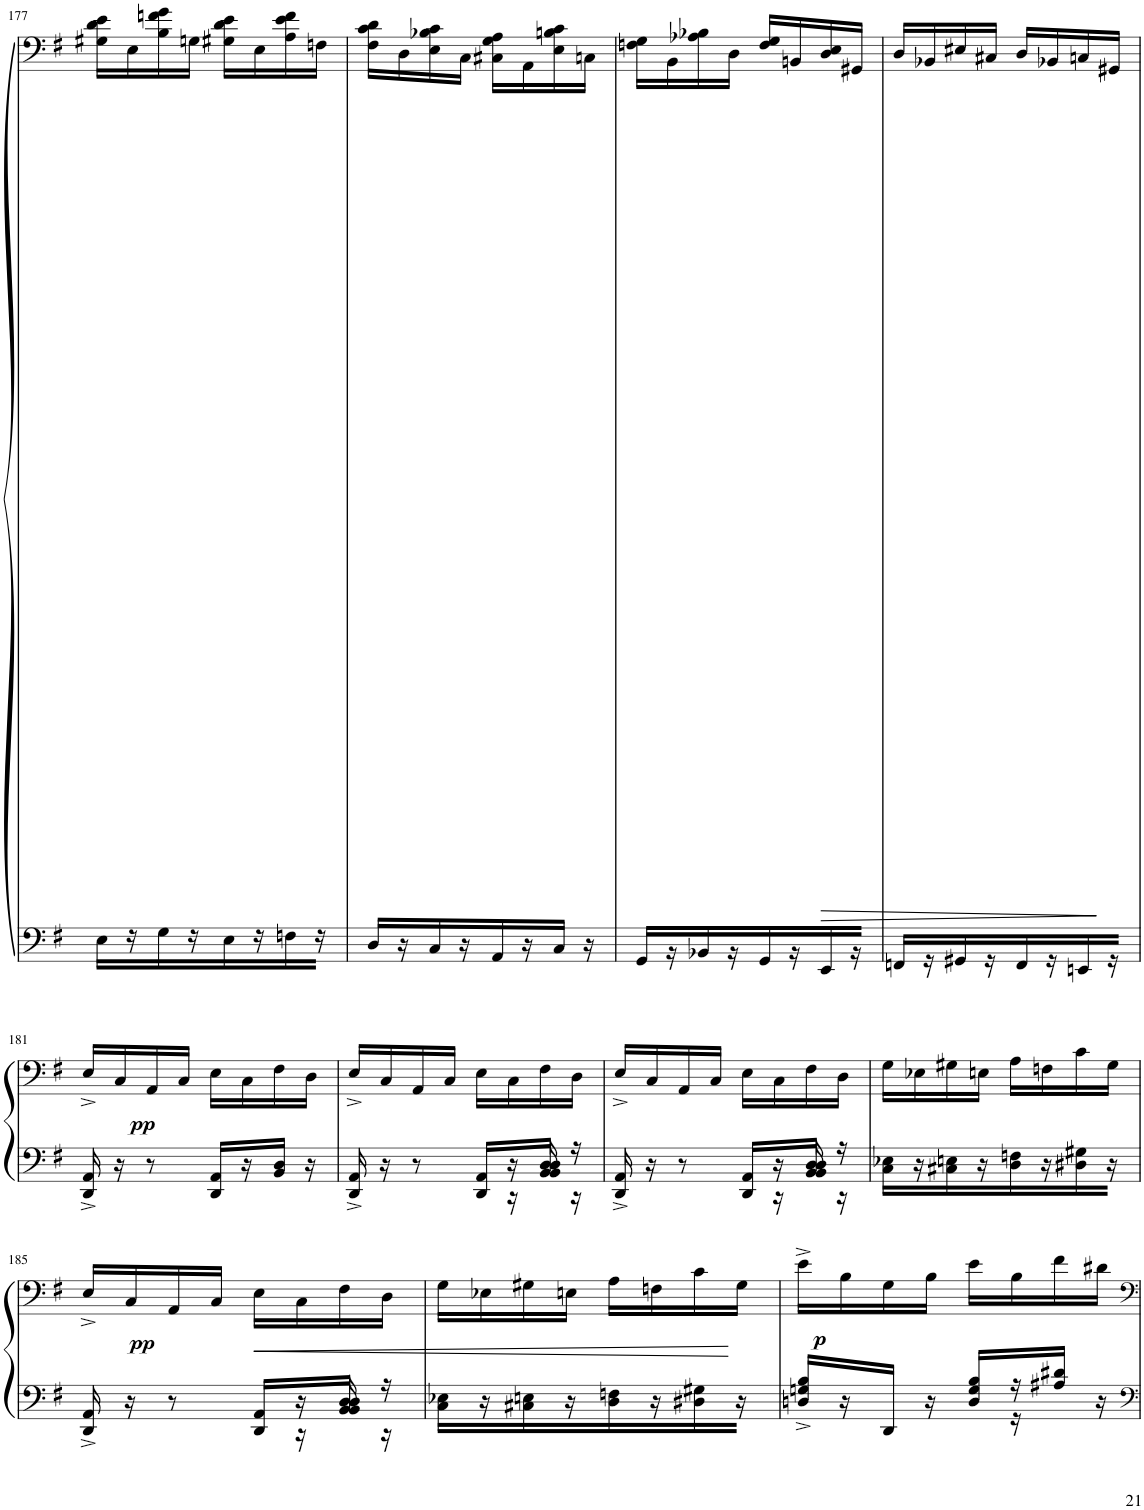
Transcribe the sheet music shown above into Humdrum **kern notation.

**kern	**kern	**dynam
*part1	*part1	*part1
*staff2	*staff1	*staff1/2
*I"Piano	*	*
!!LO:PB:g=z
*clefF4	*clefF4	*
*k[f#]	*k[f#]	*
*M2/4	*M2/4	*
=177	=177	=177
16E\LL	16G#X\ 16d\ 16e\LL	.
16r	16E\	.
16G\	16B\ 16fn\ 16g\	.
16r	16Gn\JJ	.
16E\	16G#X\ 16d\ 16e\LL	.
16r	16E\	.
16Fn\	16A\ 16e\ 16f\	.
16r	16Fn\JJ	.
=178	=178	=178
16D/LL	16F#\ 16c\ 16d\LL	.
16r	16D\	.
16C/	16E\ 16B-X\ 16c\	.
16r	16C\JJ	.
16AA/	16C#X\ 16G\ 16A\LL	.
16r	16AA\	.
16C/JJ	16E\ 16Bn\ 16c\	.
16r	16Cn\JJ	.
=179	=179	=179
16GG/LL	16Fn\ 16G\LL	.
16r	16BB\	.
16BB-X/	16A-X\ 16B-X\	.
16r	16D\JJ	.
16GG/	16F/ 16G/LL	.
16r	16BBn/	.
!	!	!LO:HP:b
16EE/	16D/ 16E/	>
16r	16GG#X/JJ	.
.	.	]
=180	=180	=180
16FFn/LL	16D/LL	.
16r	16BB-X/	.
16GG#X/	16E#X/	.
16r	16C#X/JJ	.
16FF/	16D/LL	.
16r	16BB-X/	.
16EEn/	16Cn/	.
16r	16GG#X/JJ	.
!!LO:LB:g=z
=181	=181	=181
!	!	!LO:DY:b
16DD/^ 16AA/^	16E^/LL	pp
16r	16C/	.
8r	16AA/	.
.	16C/JJ	.
16DD/ 16AA/LL	16E\LL	.
16r	16C\	.
16BB/ 16D/JJ	16F#\	.
16r	16D\JJ	.
=182	=182	=182
*^	*	*
16DD/^ 16AA/^	16ryy	16E^/LL	.
*v	*v	*	*
16r	16C/	.
8r	16AA/	.
.	16C/JJ	.
16DD/ 16AA/LL	16E\LL	.
*^	*	*
16r	16r	16C\	.
16BB/ 16D/JJ	16BB 16D	16F#\	.
16r	16r	16D\JJ	.
=183	=183	=183	=183
16DD/^ 16AA/^	16ryy	16E^/LL	.
*v	*v	*	*
16r	16C/	.
8r	16AA/	.
.	16C/JJ	.
16DD/ 16AA/LL	16E\LL	.
*^	*	*
16r	16r	16C\	.
16BB/ 16D/JJ	16BB 16D	16F#\	.
16r	16r	16D\JJ	.
*v	*v	*	*
=184	=184	=184
16C\ 16E-X\LL	16G\LL	.
16r	16E-X\	.
16C#X\ 16En\	16G#X\	.
16r	16En\JJ	.
16D\ 16Fn\	16A\LL	.
16r	16Fn\	.
16D#X\ 16G#X\	16c\	.
16r	16G#\JJ	.
!!LO:LB:g=z
=185	=185	=185
*^	*	*
!	!	!	!LO:DY:b
16DD/^ 16AA/^	16ryy	16E^/LL	pp
*v	*v	*	*
16r	16C/	.
8r	16AA/	.
.	16C/JJ	.
!	!	!LO:HP:b
16DD/ 16AA/LL	16E\LL	<
*^	*	*
16r	16r	16C\	.
16BB/ 16D/JJ	16BB/ 16D/	16F#\	.
16r	16r	16D\JJ	.
*v	*v	*	*
=186	=186	=186
16C\ 16E-X\LL	16G\LL	.
16r	16E-X\	.
16C#X\ 16En\	16G#X\	.
16r	16En\JJ	.
16D\ 16Fn\	16A\LL	.
16r	16Fn\	.
16D#X\ 16G#X\	16c\	.
16r	16G#\JJ	[
=187	=187	=187
*^	*	*
!	!	!	!LO:DY:b
16Dn/^ 16Gn/^ 16B/^LL	16ryy	16e^\LL	p
*v	*v	*	*
16r	16B\	.
16DD/JJ	16G\	.
16r	16B\JJ	.
16D/ 16G/ 16B/LL	16e\LL	.
*^	*	*
16r	16r	16B\	.
16A#X/ 16d#X/JJ	8ryy	16f#\	.
16r	.	16d#X\JJ	.
*v	*v	*	*
=	=	=
*-	*-	*-
